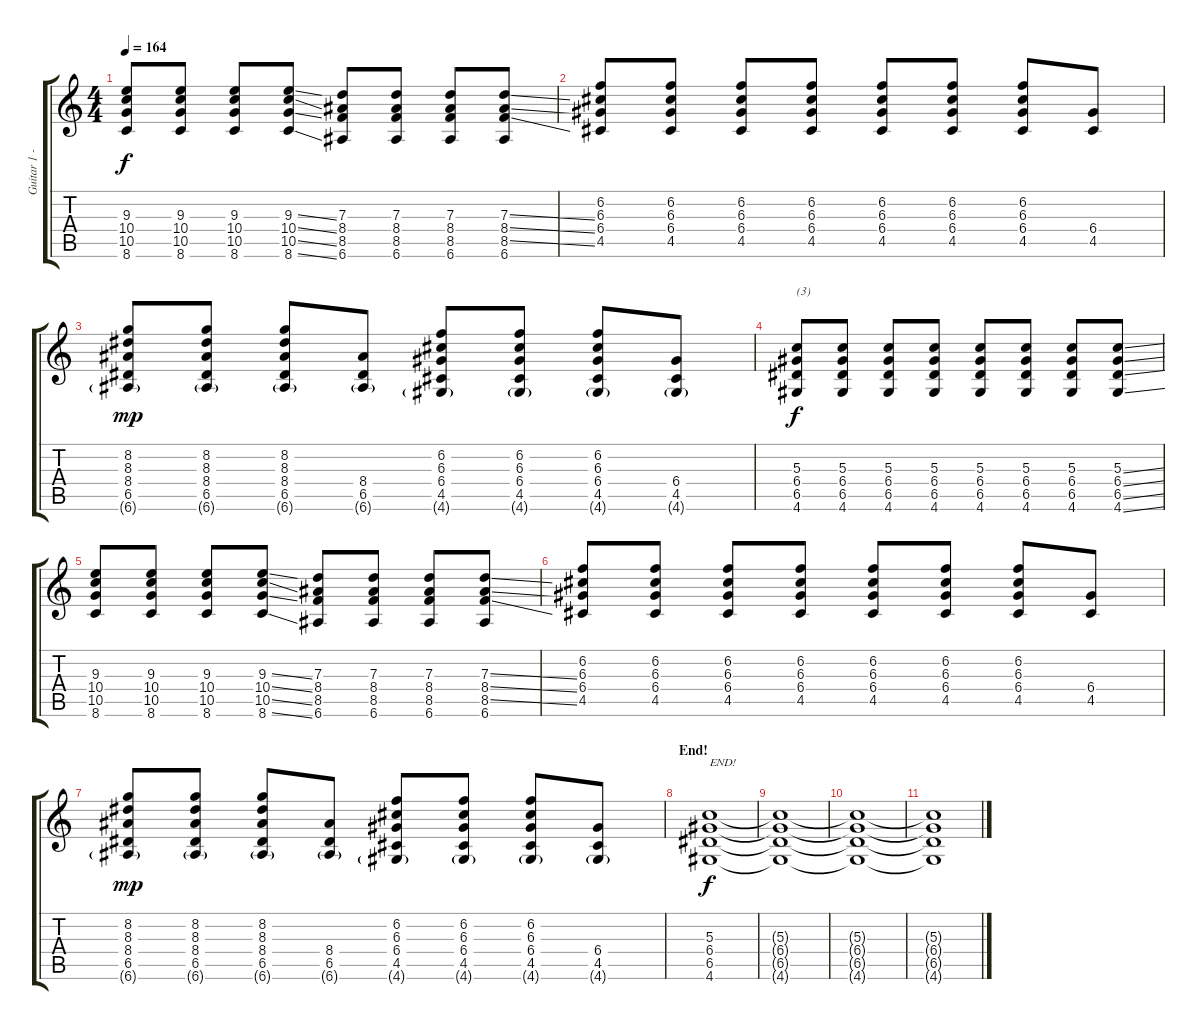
\track ("Guitar 1 - left (rythm)" "Guitar 1 -") {instrument overdrivenguitar}
\staff {score tabs}
\tuning (E4 B3 G3 D3 A2 E2) {hide}
\ts (4 4)
\tempo 164
\clef g2
\ks c
(9.3 10.4 10.5 8.6).8{dy f} (9.3 10.4 10.5 8.6).8 (9.3 10.4 10.5 8.6).8 (9.3{ss} 10.4{ss} 10.5{ss} 8.6{ss}).8 (7.3 8.4 8.5 6.6).8 (7.3 8.4 8.5 6.6).8 (7.3 8.4 8.5 6.6).8 (7.3{ss} 8.4{ss} 8.5{ss} 6.6).8 |
(6.2 6.3 6.4 4.5).8 (6.2 6.3 6.4 4.5).8 (6.2 6.3 6.4 4.5).8 (6.2 6.3 6.4 4.5).8 (6.2 6.3 6.4 4.5).8 (6.2 6.3 6.4 4.5).8 (6.2 6.3 6.4 4.5).8 (6.4 4.5).8 |
(8.2 8.3 8.4 6.5 6.6{g}).8{dy mp} (8.2 8.3 8.4 6.5 6.6{g}).8 (8.2 8.3 8.4 6.5 6.6{g}).8 (8.4 6.5 6.6{g}).8 (6.2 6.3 6.4 4.5 4.6{g}).8 (6.2 6.3 6.4 4.5 4.6{g}).8 (6.2 6.3 6.4 4.5 4.6{g}).8 (6.4 4.5 4.6{g}).8 |
(5.3 6.4 6.5 4.6).8{txt "(3)" dy f} (5.3 6.4 6.5 4.6).8 (5.3 6.4 6.5 4.6).8 (5.3 6.4 6.5 4.6).8 (5.3 6.4 6.5 4.6).8 (5.3 6.4 6.5 4.6).8 (5.3 6.4 6.5 4.6).8 (5.3{ss} 6.4{ss} 6.5{ss} 4.6{ss}).8 |
(9.3 10.4 10.5 8.6).8 (9.3 10.4 10.5 8.6).8 (9.3 10.4 10.5 8.6).8 (9.3{ss} 10.4{ss} 10.5{ss} 8.6{ss}).8 (7.3 8.4 8.5 6.6).8 (7.3 8.4 8.5 6.6).8 (7.3 8.4 8.5 6.6).8 (7.3{ss} 8.4{ss} 8.5{ss} 6.6).8 |
(6.2 6.3 6.4 4.5).8 (6.2 6.3 6.4 4.5).8 (6.2 6.3 6.4 4.5).8 (6.2 6.3 6.4 4.5).8 (6.2 6.3 6.4 4.5).8 (6.2 6.3 6.4 4.5).8 (6.2 6.3 6.4 4.5).8 (6.4 4.5).8 |
(8.2 8.3 8.4 6.5 6.6{g}).8{dy mp} (8.2 8.3 8.4 6.5 6.6{g}).8 (8.2 8.3 8.4 6.5 6.6{g}).8 (8.4 6.5 6.6{g}).8 (6.2 6.3 6.4 4.5 4.6{g}).8 (6.2 6.3 6.4 4.5 4.6{g}).8 (6.2 6.3 6.4 4.5 4.6{g}).8 (6.4 4.5 4.6{g}).8 |
\section ("" "End!")
(5.3 6.4 6.5 4.6).1{txt "END!" dy f} |
(5.3{t} 6.4{t} 6.5{t} 4.6{t}).1 |
(5.3{t} 6.4{t} 6.5{t} 4.6{t}).1{volume 0} |
(5.3{t} 6.4{t} 6.5{t} 4.6{t}).1
